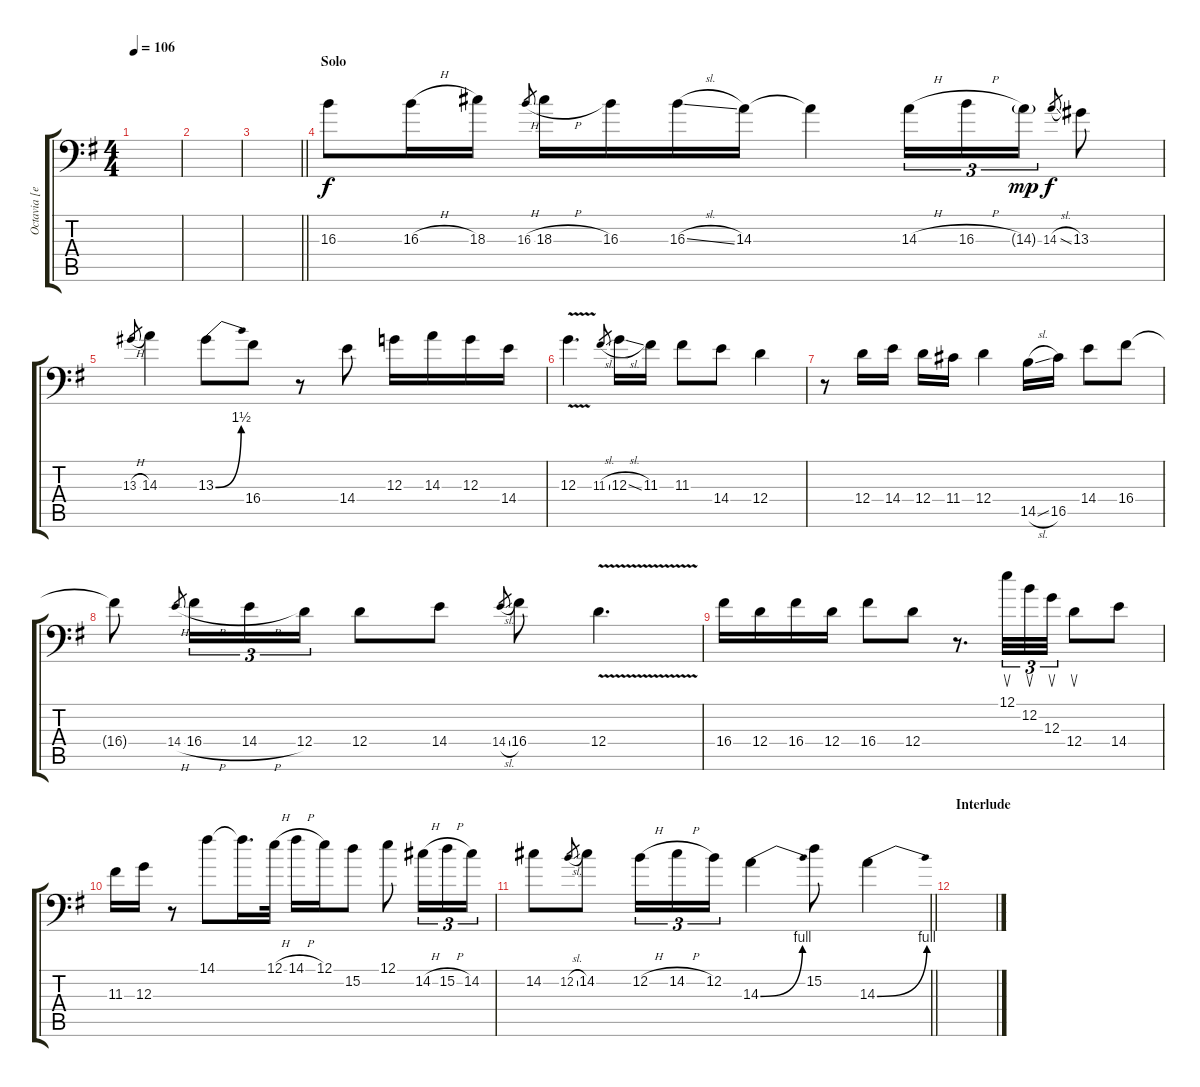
\track ("Octavia [effect]" "Octavia [e") {instrument distortionguitar}
\staff {score tabs}
\tuning (E3 B2 G2 D2 A1 E1) {hide}
\ts (4 4)
\tempo 106
\clef f4
\ks g
|
|
\barLineRight lightlight
|
\section ("" "Solo")
16.3.8 16.3{h}.16 18.3.16 16.3{h}.8{gr} 18.3{h}.16 16.3.16 16.3{sl}.16 14.3.16 14.3{t}.4 14.3{h}.16{tu (3 2)} 16.3{h}.16{tu (3 2)} 14.3{g}.16{tu (3 2) dy mp} 14.3{sl}.8{gr dy f} 13.3.8 |
13.3{h}.8{gr} 14.3.4 13.3{be (bend 0 0 60 6)}.8 16.4.8 r.8 14.4.8 12.3.16 14.3.16 12.3.16 14.4.16 |
12.3{v}.4{d} 11.3{sl}.8{gr} 12.3{sl}.16 11.3.16 11.3.8 14.4.8 12.4.4 |
r.8 12.4.16 14.4.16 12.4.16 11.4.16 12.4.4 14.5{sl}.16 16.5.16 14.4.8 16.4.8 |
16.4{t}.8 14.4{h}.8{gr} 16.4{h}.16{tu (3 2)} 14.4{h}.16{tu (3 2)} 12.4.16{tu (3 2)} 12.4.8 14.4.8 14.4{sl}.8{gr} 16.4.8 12.4{v}.4{d} |
16.4.16 12.4.16 16.4.16 12.4.16 16.4.8 12.4.8 r.8{d} 12.1.32{su tu (3 2)} 12.2.32{su tu (3 2)} 12.3.32{su tu (3 2)} 12.4.8{su} 14.4.8 |
11.3.16 12.3.16 r.8 14.1.8 14.1{t}.16{d} 12.1{h}.32 14.1{h}.16 12.1.16 15.2.8 12.1.8 14.2{h}.16{tu (3 2)} 15.2{h}.16{tu (3 2)} 14.2.16{tu (3 2)} |
\barLineRight lightlight
14.2.8 12.2{sl}.8{gr} 14.2.8 12.2{h}.16{tu (3 2)} 14.2{h}.16{tu (3 2)} 12.2.16{tu (3 2)} 14.3{be (bend 0 0 60 4)}.4 15.2.8 14.3{be (bend 0 0 60 4)}.4 |
\section ("" "Interlude")
